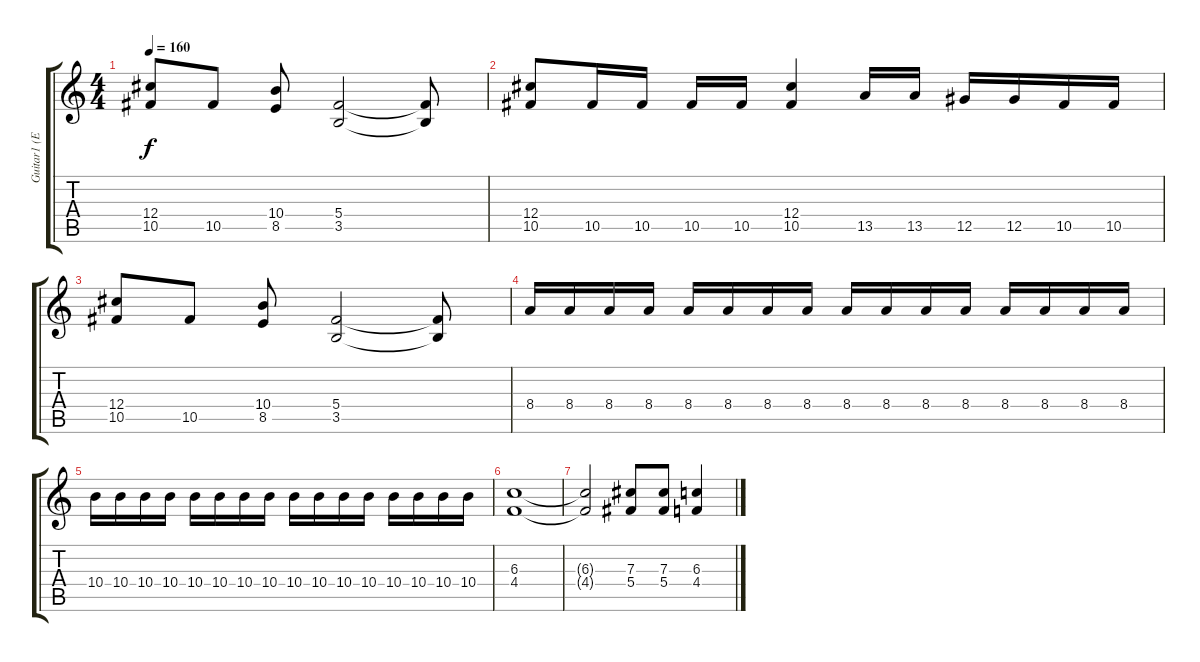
\track ("Guitar1 (Eb-tuning)" "Guitar1 (E") {instrument overdrivenguitar}
\staff {score tabs}
\tuning (Eb4 Bb3 Gb3 Db3 Ab2 Eb2) {hide}
\ts (4 4)
\tempo 160
\clef g2
\ks c
(12.4 10.5).8{dy f} 10.5.8 (10.4 8.5).8 (5.4 3.5).2 (5.4{t} 3.5{t}).8 |
(12.4 10.5).8 10.5.16 10.5.16 10.5.16 10.5.16 (12.4 10.5).4 13.5.16 13.5.16 12.5.16 12.5.16 10.5.16 10.5.16 |
(12.4 10.5).8 10.5.8 (10.4 8.5).8 (5.4 3.5).2 (5.4{t} 3.5{t}).8 |
8.4.16 8.4.16 8.4.16 8.4.16 8.4.16 8.4.16 8.4.16 8.4.16 8.4.16 8.4.16 8.4.16 8.4.16 8.4.16 8.4.16 8.4.16 8.4.16 |
10.4.16 10.4.16 10.4.16 10.4.16 10.4.16 10.4.16 10.4.16 10.4.16 10.4.16 10.4.16 10.4.16 10.4.16 10.4.16 10.4.16 10.4.16 10.4.16 |
(6.3 4.4).1 |
(6.3{t} 4.4{t}).2 (7.3 5.4).8 (7.3 5.4).8 (6.3 4.4).4
